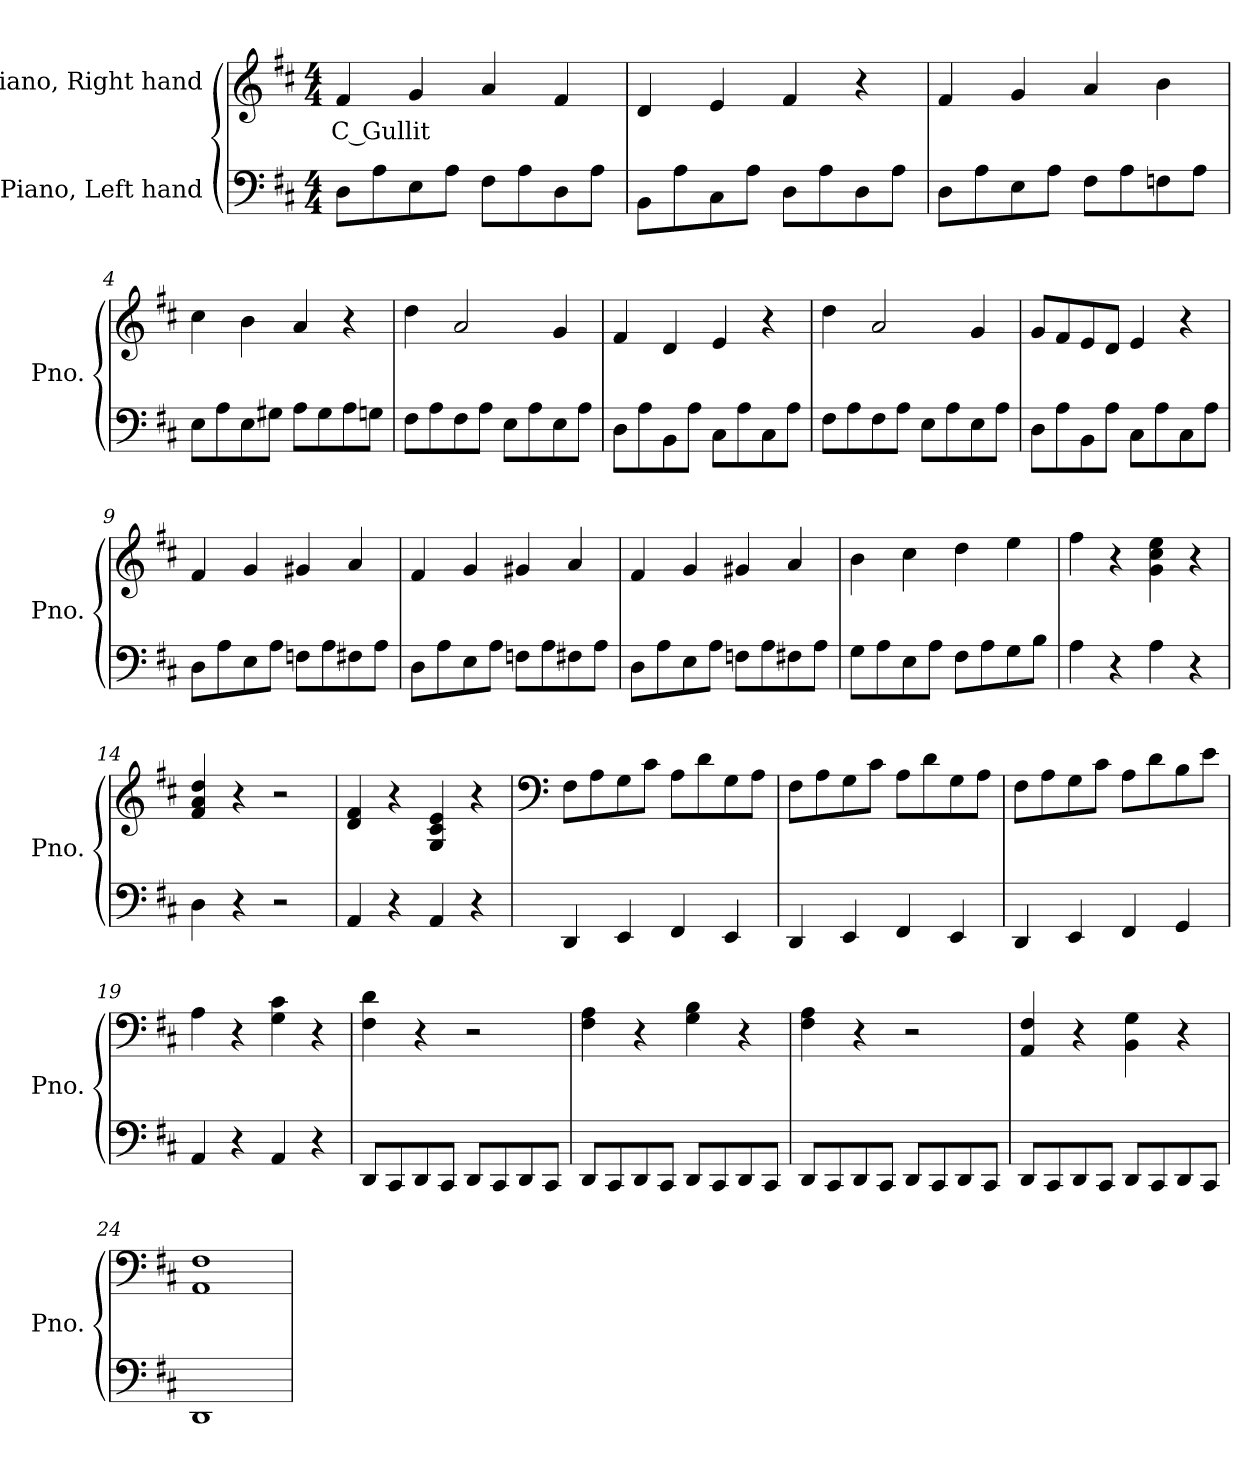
**kern	**kern	**text
*part2	*part1	*part1
*staff2	*staff1	*staff1
*I"Piano, Left hand	*I"Piano, Right hand	*
*I'Pno.	*I'Pno.	*
*clefF4	*clefG2	*
*k[f#c#]	*k[f#c#]	*
*M4/4	*M4/4	*
*MM100	*MM100	*
=1	=1	=1
!	!	!LO:LY:b
8D\L	4f#/	C Gullit
8A\	.	.
8E\	4g/	.
8A\J	.	.
8F#\L	4a/	.
8A\	.	.
8D\	4f#/	.
8A\J	.	.
=2	=2	=2
8BB\L	4d/	.
8A\	.	.
8C#\	4e/	.
8A\J	.	.
8D\L	4f#/	.
8A\	.	.
8D\	4r	.
8A\J	.	.
=3	=3	=3
8D\L	4f#/	.
8A\	.	.
8E\	4g/	.
8A\J	.	.
8F#\L	4a/	.
8A\	.	.
8Fn\	4b\	.
8A\J	.	.
!!LO:LB:g=z
=4	=4	=4
8E\L	4cc#\	.
8A\	.	.
8E\	4b\	.
8G#X\J	.	.
8A\L	4a/	.
8G#\	.	.
8A\	4r	.
8Gn\J	.	.
=5	=5	=5
8F#\L	4dd\	.
8A\	.	.
8F#\	2a/	.
8A\J	.	.
8E\L	.	.
8A\	.	.
8E\	4g/	.
8A\J	.	.
=6	=6	=6
8D\L	4f#/	.
8A\	.	.
8BB\	4d/	.
8A\J	.	.
8C#\L	4e/	.
8A\	.	.
8C#\	4r	.
8A\J	.	.
=7	=7	=7
8F#\L	4dd\	.
8A\	.	.
8F#\	2a/	.
8A\J	.	.
8E\L	.	.
8A\	.	.
8E\	4g/	.
8A\J	.	.
!!LO:LB:g=z
=8	=8	=8
8D\L	8g/L	.
8A\	8f#/	.
8BB\	8e/	.
8A\J	8d/J	.
8C#\L	4e/	.
8A\	.	.
8C#\	4r	.
8A\J	.	.
=9	=9	=9
8D\L	4f#/	.
8A\	.	.
8E\	4g/	.
8A\J	.	.
8Fn\L	4g#X/	.
8A\	.	.
8F#X\	4a/	.
8A\J	.	.
=10	=10	=10
8D\L	4f#/	.
8A\	.	.
8E\	4g/	.
8A\J	.	.
8Fn\L	4g#X/	.
8A\	.	.
8F#X\	4a/	.
8A\J	.	.
=11	=11	=11
8D\L	4f#/	.
8A\	.	.
8E\	4g/	.
8A\J	.	.
8Fn\L	4g#X/	.
8A\	.	.
8F#X\	4a/	.
8A\J	.	.
!!LO:LB:g=z
=12	=12	=12
8G\L	4b\	.
8A\	.	.
8E\	4cc#\	.
8A\J	.	.
8F#\L	4dd\	.
8A\	.	.
8G\	4ee\	.
8B\J	.	.
=13	=13	=13
4A\	4ff#\	.
4r	4r	.
4A\	4g\ 4cc#\ 4ee\	.
4r	4r	.
=14	=14	=14
4D\	4f#/ 4a/ 4dd/	.
4r	4r	.
2r	2r	.
=15	=15	=15
4AA/	4d/ 4f#/	.
4r	4r	.
4AA/	4G/ 4c#/ 4e/	.
4r	4r	.
=16	=16	=16
*	*clefF4	*
4DD/	8F#\L	.
.	8A\	.
4EE/	8G\	.
.	8c#\J	.
4FF#/	8A\L	.
.	8d\	.
4EE/	8G\	.
.	8A\J	.
=17	=17	=17
4DD/	8F#\L	.
.	8A\	.
4EE/	8G\	.
.	8c#\J	.
4FF#/	8A\L	.
.	8d\	.
4EE/	8G\	.
.	8A\J	.
!!LO:LB:g=z
=18	=18	=18
4DD/	8F#\L	.
.	8A\	.
4EE/	8G\	.
.	8c#\J	.
4FF#/	8A\L	.
.	8d\	.
4GG/	8B\	.
.	8e\J	.
=19	=19	=19
4AA/	4A\	.
4r	4r	.
4AA/	4G\ 4c#\	.
4r	4r	.
=20	=20	=20
8DD/L	4F#\ 4d\	.
8CC#/	.	.
8DD/	4r	.
8CC#/J	.	.
8DD/L	2r	.
8CC#/	.	.
8DD/	.	.
8CC#/J	.	.
=21	=21	=21
8DD/L	4F#\ 4A\	.
8CC#/	.	.
8DD/	4r	.
8CC#/J	.	.
8DD/L	4G\ 4B\	.
8CC#/	.	.
8DD/	4r	.
8CC#/J	.	.
!!LO:LB:g=z
=22	=22	=22
8DD/L	4F#\ 4A\	.
8CC#/	.	.
8DD/	4r	.
8CC#/J	.	.
8DD/L	2r	.
8CC#/	.	.
8DD/	.	.
8CC#/J	.	.
=23	=23	=23
8DD/L	4AA/ 4F#/	.
8CC#/	.	.
8DD/	4r	.
8CC#/J	.	.
8DD/L	4BB\ 4G\	.
8CC#/	.	.
8DD/	4r	.
8CC#/J	.	.
=24	=24	=24
1DD	1AA 1F#	.
=	=	=
*-	*-	*-
